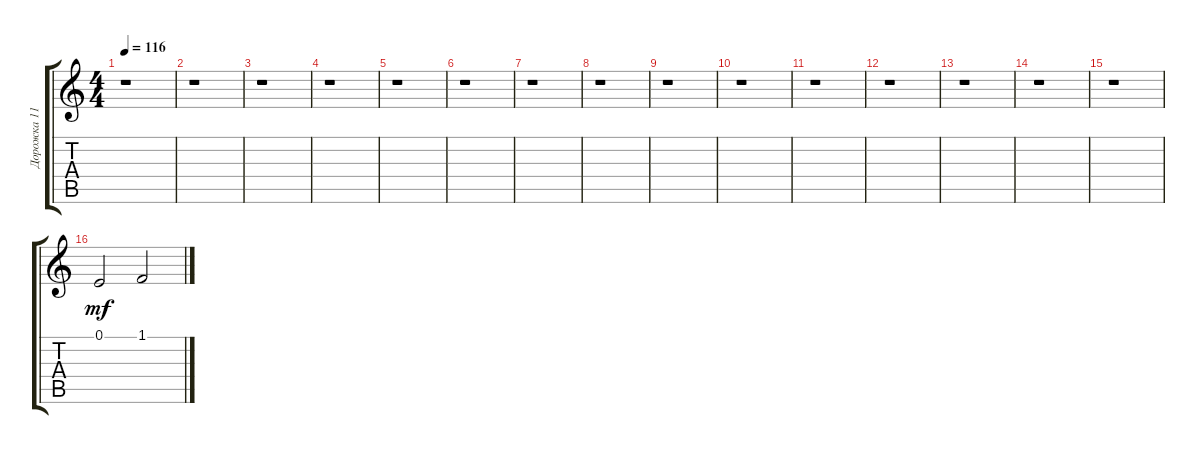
\track ("Дорожка 11" "Дорожка 11") {instrument cello}
\staff {score tabs}
\tuning (E4 B3 G3 D3 A2 E2) {hide}
\ts (4 4)
\tempo 116
\clef g2
\ks c
r.1{dy mf} |
r.1 |
r.1 |
r.1 |
r.1 |
r.1 |
r.1 |
r.1 |
r.1 |
r.1 |
r.1 |
r.1 |
r.1 |
r.1 |
r.1 |
0.1.2 1.1.2
